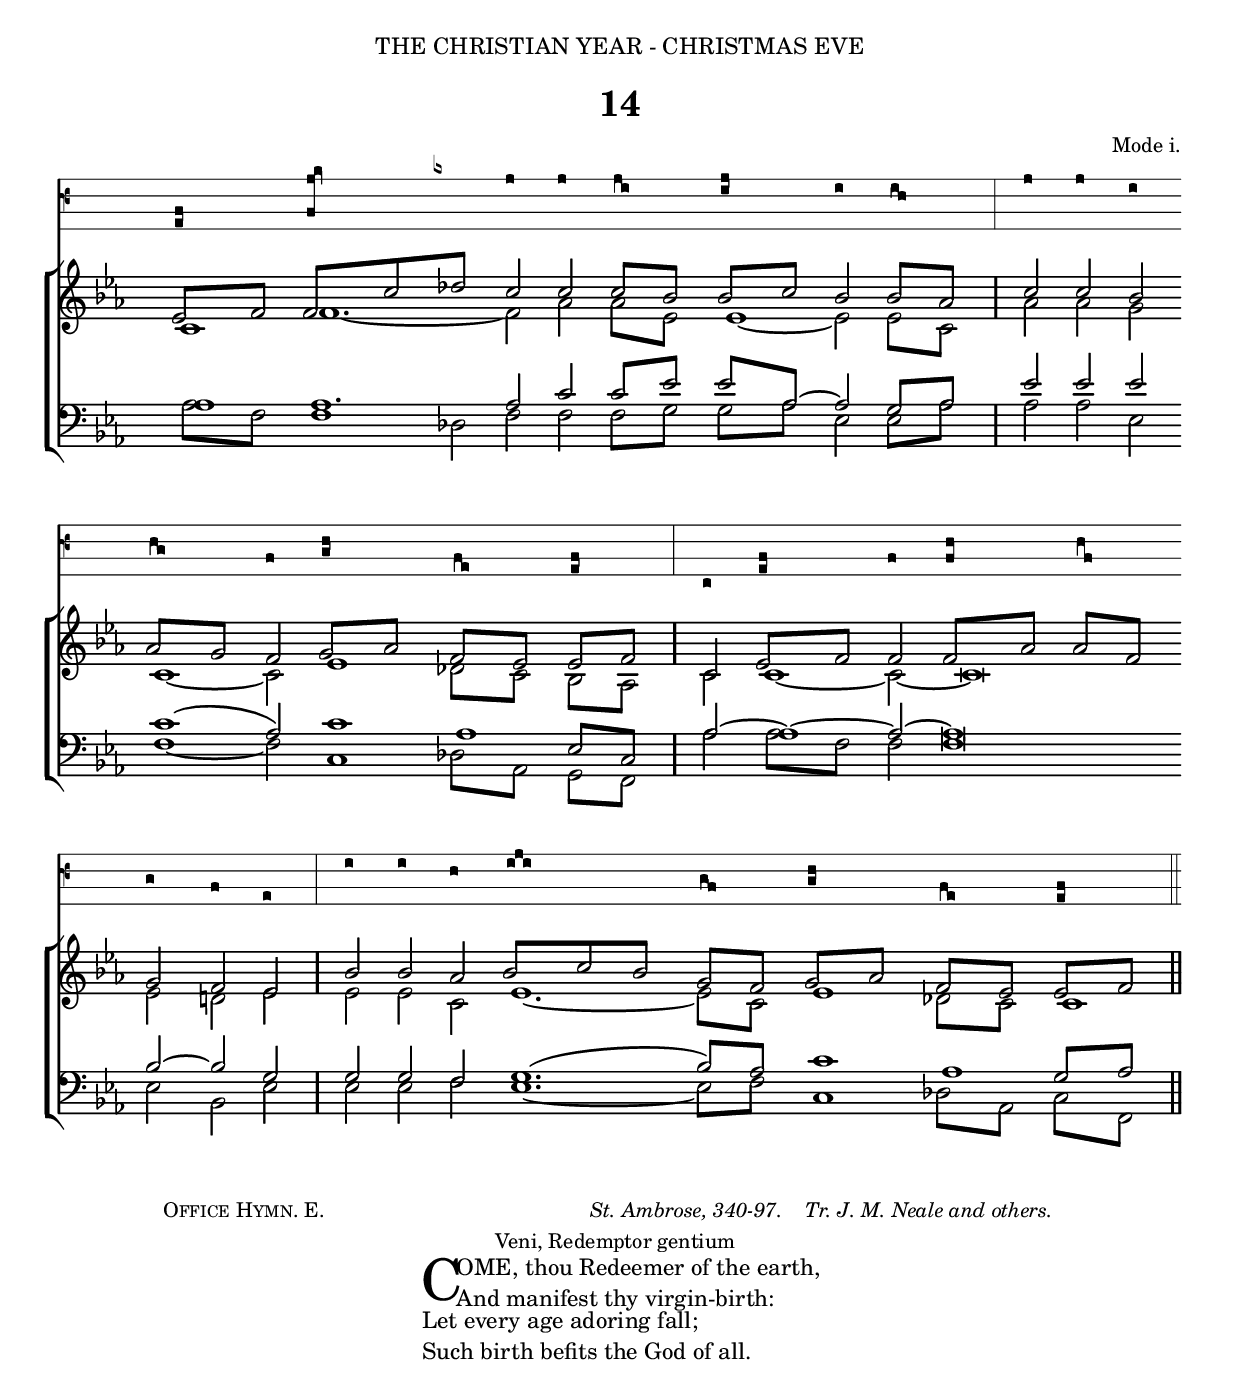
%%% 050png
%%% Hymn 14 Come thou redeemer of the Earth
%%% Version 3


\version "2.10.19"

\include "gregorian-init.ly"

\header {
  dedication = \markup { \center-align {  "THE CHRISTIAN YEAR - CHRISTMAS EVE"
		\hspace #0.1 }}	
  title = "14"
  
  arranger = \markup { \small { "Mode i." }}
  
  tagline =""
}


%% macro settings for stemless long note which is 2x duration of regular white note    
longnote = {\once \override NoteHead #'duration-log = #0 
           \once \override Stem #'stencil = ##f
           \once \override NoteColumn #'force-hshift = #'0.4 }



plainsong = \context VaticanaVoice  {  \relative c' { 
        \override Staff.Clef #'#'font-size = #3
	\clef "vaticana-fa2"
	\set fontSize = #3
	\override Staff.StaffSymbol #'staff-space = #1.6	
        \key c \major 
  \[ c,8 \pes d8 \]  
      \override Accidental #'extra-offset = #'(-1 . 0.2 ) 
      \[d8\melisma \pes a' \virga bes\melismaEnd \] 
      a8 a8 \[ a8 \flexa g8 \] \[ g8 \pes a8 \]
      g8 \[ g8 \flexa f8 \] \bar "|" a8 a8 g8 \bar "" \break 
      
  \[ f8 \flexa e8 \]  d8 \[ e8 \pes f8 \] \[ d8 \flexa c8 \]
      \[c8 \pes d8 \] \bar "|" a8 \[ c8 \pes d8 \]  
      d8 \[ d8 \pes f8 \] \[ f8 \flexa d8 \] \bar "" \break

  e8 d8 c8 \bar "|" g'8 g8 f8 
      \[ g8\melisma a8 g8\melismaEnd \] 
      \[ e8 \flexa d8 \] \[ e8 \pes f8 \] \[ d8 \flexa c8 \] 
      \[ c8 \pes d8 \] \bar "||" 
}}

soprano = \relative c' {
	\autoBeamOff

  ees8[ f8] f8[ c'8 des8] c8 c8 
      c8[ bes8] bes8[ c8] bes8 bes8[ aes8] \bar "|" c8 c8 bes8 \bar ""

  aes8[ g8] f8 g8[ aes8] f8[ ees8] ees8[ f8] \bar "|" 
      c8 ees8[ f8] f8 f8[ aes8] aes8[ f8] \bar ""

  g8 f8 ees8 \bar "|" bes'8 bes8 aes8 bes8[ c8 bes8] 
      g8[ f8] g8[ aes8] f8[ ees8] ees8[ f8] \bar "||" 
}


alto = \relative c' {
	\autoBeamOff
	
  \longnote c4 \longnote f4. ~ f8 aes8 
      aes8[ ees8] \longnote ees4 ~ ees8 ees8[ c8] \bar "|" aes'8 aes8 g8 
       
   \longnote c,4 ~ c8 \longnote ees4 des8[ c8] bes8[ aes8] \bar "|" 
       c8 \longnote c4 ~ c8 ~ 
       \once \override NoteHead #'duration-log = #-1  
       \once \override NoteColumn #'force-hshift = #0.8
       c\breve*1/4
       
   ees8 d!8 ees8 \bar "|" ees8 ees8 c8 \longnote ees4. ~ ees8[ c8] 
       \longnote ees4 des8[ c8]  \longnote c4 \bar "||" 
}

tenor = \relative c { \clef bass
	\autoBeamOff

   \longnote \once \override NoteColumn #'force-hshift = #1.6 aes'4 \longnote aes4. aes8 c8 
      c8[ ees8] ees8[ aes,8] ~ aes8 g8[ aes8] \bar "|" ees'8 ees8 ees8 
      
   \longnote c4 ( aes8 ) \longnote c4 \longnote aes4 ees8[ c8] \bar "|" 
       aes'8 ~ \longnote \once \override NoteColumn #'force-hshift = #1.6 aes4 ~ 
       aes8 ~ \once \override NoteHead #'duration-log = #-1 aes\breve*1/4
       
   bes8 ~ bes8 g8 \bar "|" g8 g8 f8 \longnote g4.( bes8[ ) aes8] \longnote c4 
       \longnote aes4 g8[aes8] \bar "||" 
}

bass = \relative c { \clef bass
	\autoBeamOff
	
  aes'8[ f8] \longnote f4 des8 f8 f8 
      f8[ g8] g8[ aes8] ees8 ees8[ aes8] \bar "|" aes8 aes8 ees8 
      
  \longnote f4 ~ f8 \longnote c4 des!8[ aes8] g8[ f8] \bar "|" 
      aes'8 aes8[ f8] f8 \once \override NoteHead #'duration-log = #-1 f\breve*1/4
 
  ees8 bes8 ees8 \bar "|" ees8 ees8 f8 \longnote ees4. ~ ees8[ f8] \longnote c4 
      des!8[ aes8] c8[ f,8] \bar "||" 
}


global = {
  \key ees \major 
  \set Staff.midiInstrument = "church organ"
}

#(ly:set-option 'point-and-click #f)

\book {

\paper {
 #(set-paper-size "a4")
%% annotate-spacing = ##t
 print-page-number = ##f
 ragged-last-bottom = ##t
 ragged-bottom = ##t
}


\score {	
  <<
  \new VaticanaStaff {\plainsong }
  \new ChoirStaff <<
    \new Staff = "upper" <<
      \context Voice = sopranos {\voiceOne \global \soprano }
      \context Voice = altos {\voiceTwo \global \alto }
                      >> 
  \new Staff = "lower" <<
      \context Voice = tenors {\voiceOne \global \tenor }
      \context Voice = bass {\voiceTwo \global \bass }
	             >>
		 >>	 
  >>

\layout {
	
  ragged-right = ##f
  ragged-last = ##f
  \context { \Score timing = ##f }
  \context { \Score \override TimeSignature #'transparent = ##t }
  \context { \Score \remove "Mark_engraver" }
  \context { \Staff \consists "Mark_engraver" }
  \context { \Staff \override NoteHead #'duration-log = #1 }
  \context { \Staff \override Stem #'flag-style = #'no-flag }
  \context { \VaticanaStaff %%customize vaticana staff context 
	          \revert StaffSymbol #'color
		  \revert LedgerLineSpanner #'color
		  \override BarLine #'transparent = ##f 
		  \remove Custos_engraver
		  \consists "Mark_engraver"
 	}
	
 }
 
\midi { 
  \context { \Score tempoWholesPerMinute = #(ly:make-moment 80 8) }
       } 
}

\markup {
	\column {
	    \line { \small { \hspace #10 \smallCaps { "Office Hymn. E."} \hspace #25 \italic {"St. Ambrose, 340-97.    Tr. J. M. Neale and others."}  }  }
	    \line { \hspace #42 \small "Veni, Redemptor gentium"}
   }}

\markup { \hspace #0   %%add space as necc. to center the column
	    \fill-line  {	
 
             \column { 
          \column { 
		  \line { \hspace #0.1 \column { \lower #2.4 \fontsize #8 "C" }   %%Drop Cap goes here
			 \hspace #-1.2    %% adjust this if other letters are too far from Drop Cap
			\column  { \raise #0.0 "OME, thou Redeemer of the earth," "And manifest thy virgin-birth:"  } }          
	          \line { \hspace #0.2  %%adjust hspace until this line left edge is flush with Drop Cap
			\lower  #1.56  %%adjust this until the line spacing looks right
			\column {   
				"Let every age adoring fall;" 
				"Such birth befits the God of all." 
			  		}}
	           } %% finish stanza 1

      }}}

%%fake score block to occupy space and force a pagebreak.  Can't think of a better way of doing this.
\score{
{ s4 }
\header { breakbefore = ##f piece = ##f opus = ##f tagline = ##f }
\layout{
\context { \Staff
\remove Time_signature_engraver
\remove Key_engraver
\remove Clef_engraver
\remove Staff_symbol_engraver
}}}

%%second page		

\markup { \hspace #33   %%add space as necc. to center the column  
         	 \column {		 		  
		   \hspace #0.2 % adds vertical spacing between verses
		   \line { "2  "
		       \column {	     
			       "Begotten of no human will," 
			       "But of the Spirit, thou art still" 
			       "The Word of God in flesh arrayed," 
			       "The promised fruit to man displayed."
		   }} %% finish stanza 2

		   \hspace #0.2 % adds vertical spacing between verses
		      \line { "3  "
		       \column {	     
			      "The virgin womb that burden gained" 
			      "With virgin honour all unstained;" 
			      "The banners there of virtue glow;" 
			      "God in his temple dwells below."  	   
	          }} %% finish stanza 3

		   \hspace #0.2 % adds vertical spacing between verses
		   \line { "4  "
		    \column {    
			    "Forth from his chamber goeth he," 
			    "That royal home of purity," 
			    "A giant in twofold substance one," 
			    "Rejoicing now his course to run." 
 	          }} %% finish stanza 4


		\hspace #0.2 % adds vertical spacing between verses
	  	\line { "5  "
             \column {    
		     "From God the Father he proceeds," 
		     "To God the Father back he speeds;" 
		     "His course he runs to death and hell," 
		     "Returning on God's throne to dwell." 
 	   }} %% finish stanza 5

		\hspace #0.2 % adds vertical spacing between verses
		\line { "6  "
		\column {
			"O equal to thy Father, thou!"
			"Gird on thy fleshly mantle now;"
			"The weakness of our mortal state"
			"With deathless might invigorate."
		}} %% finish stanza 6

		\hspace #0.2 % adds vertical spacing between verses
		\line { "7  "
		\column {
			"Thy cradle here shall glitter bright,"
			"And darkness breathe a newer light,"
			"Where endless faith shall shine serene,"
			"And twilight never intervene."
		}} %% finish stanza 7

		\hspace #0.2 % adds vertical spacing between verses
		\line { "8. "
		\column {
			"All laud to God the Father be,"
			"All praise, eternal Son, to thee:"
			"All glory, as is ever meet,"
			"To God the Holy Paraclete."
		}} %% finish last stanza 
	  
          } %% column bracket
} %%markup bracket


\score {  %%Amen score block	
  <<
    <<
  \new VaticanaStaff <<
  \context VaticanaVoice = "plainsongamen"  {  \relative c' { 	  
	\set Score.timing = ##f
	\override Staff.Clef #'#'font-size = #3
	\clef "vaticana-fa2"
	\set fontSize = #3
	\override Staff.StaffSymbol #'staff-space = #1.6
     \[ d,8 \pes e8 \] 
     \[  \override NoteHead #'extra-offset = #'(0.0 . -0.2) d8 
         \override NoteHead #'extra-offset = #'(-0.38 . 0) \flexa  c8 \pes 
          \override NoteHead #'extra-offset = #'(0.02 . 0.0) d8 \] }}
                    >>
  
 \new Lyrics = "lyrics" { s1 }
 \new ChoirStaff
   <<
   \context Staff = upper \with { fontSize = #-3  \override StaffSymbol #'staff-space = #(magstep -2) } 
                              << 
	\context Voice = "sopranos" { \relative c' { 
	                                              \clef treble \global
	                                              \voiceOne f8[ g8] f8[ ees8 f8] \bar "||" }}
	\context Voice = "altos"    { \relative c' { 
	                                              \global
	                                              \voiceTwo c8[ ees8] des8 \longnote c4 \bar "||" }}
	                      >>
	\context Staff = lower \with { fontSize = #-3  \override StaffSymbol #'staff-space = #(magstep -2) } 
	                      <<
	\context Voice = "tenors" { \relative c { 
		                                  \clef bass \global
	                                          \voiceThree aes'8[ c8] \longnote aes4 ~ aes8  \bar "||" }}
	\context Voice = "basses" { \relative c { 
	                                          \clef bass \global
						  \voiceFour f8[ c8] des8[ aes8 f8]\bar "||" }}
			        >> 
   >>
  \context Lyrics = "lyrics" \lyricsto "altos" { \override LyricText #'font-size = #-1  A -- _ men. }
  >>
>>

\layout {
     indent = 13\cm
     raggedright = ##t
     packed = ##f
     \context { \Score \override TimeSignature #'transparent = ##t }
     \context { \Score \override SeparationItem #'padding = #2 }	 
     \context { \Score \remove "Bar_number_engraver"
		timing = ##f 
              }
     \context { \Staff \override NoteHead #'duration-log = #1 }
     \context { \Staff \override Stem #'flag-style = #'no-flag }
     \context { \VaticanaStaff %%customize vaticana staff context 
	          \revert StaffSymbol #'color
		  \revert LedgerLineSpanner #'color
		  \override BarLine #'transparent = ##f 
		  \remove Custos_engraver
 	} 
} 

%%Amen midi
%%Score comprises 1/8 notes masquerading as 1/2 notes, so tempo has to be adjusted accordingly
\midi {  
   \context {
       \Score 
       tempoWholesPerMinute = #(ly:make-moment 80 8)
            }
       }

}
	

} %% book bracket